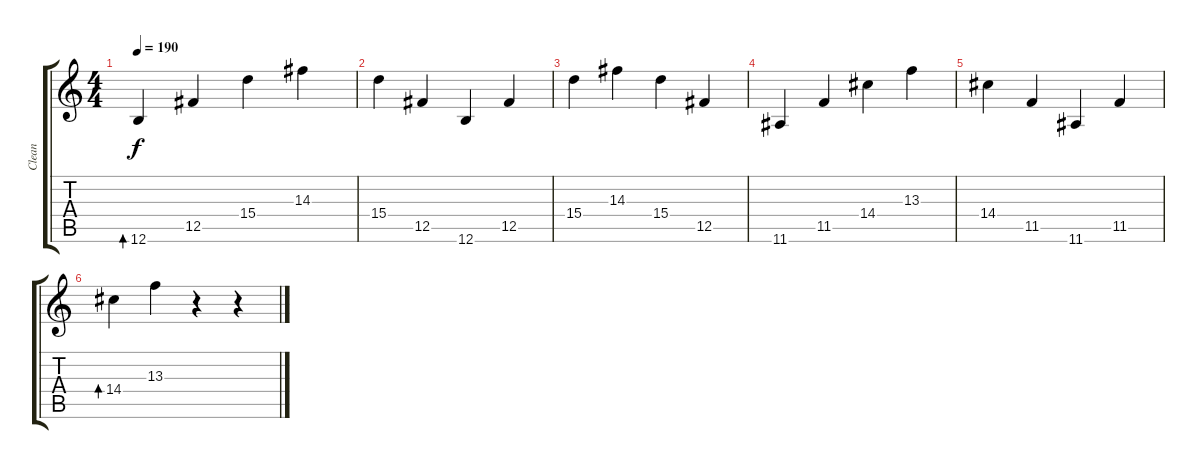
\track ("Clean" "Clean") {instrument acousticguitarsteel}
\staff {score tabs}
\tuning (Db4 Ab3 E3 B2 Gb2 B1) {hide}
\ts (4 4)
\tempo 190
\clef g2
\ks c
12.6.4{bd 30 dy f} 12.5.4 15.4.4 14.3.4 |
15.4.4 12.5.4 12.6.4 12.5.4 |
15.4.4 14.3.4 15.4.4 12.5.4 |
11.6.4 11.5.4 14.4.4 13.3.4 |
14.4.4 11.5.4 11.6.4 11.5.4 |
14.4.4{bd 30} 13.3.4 r.4 r.4
